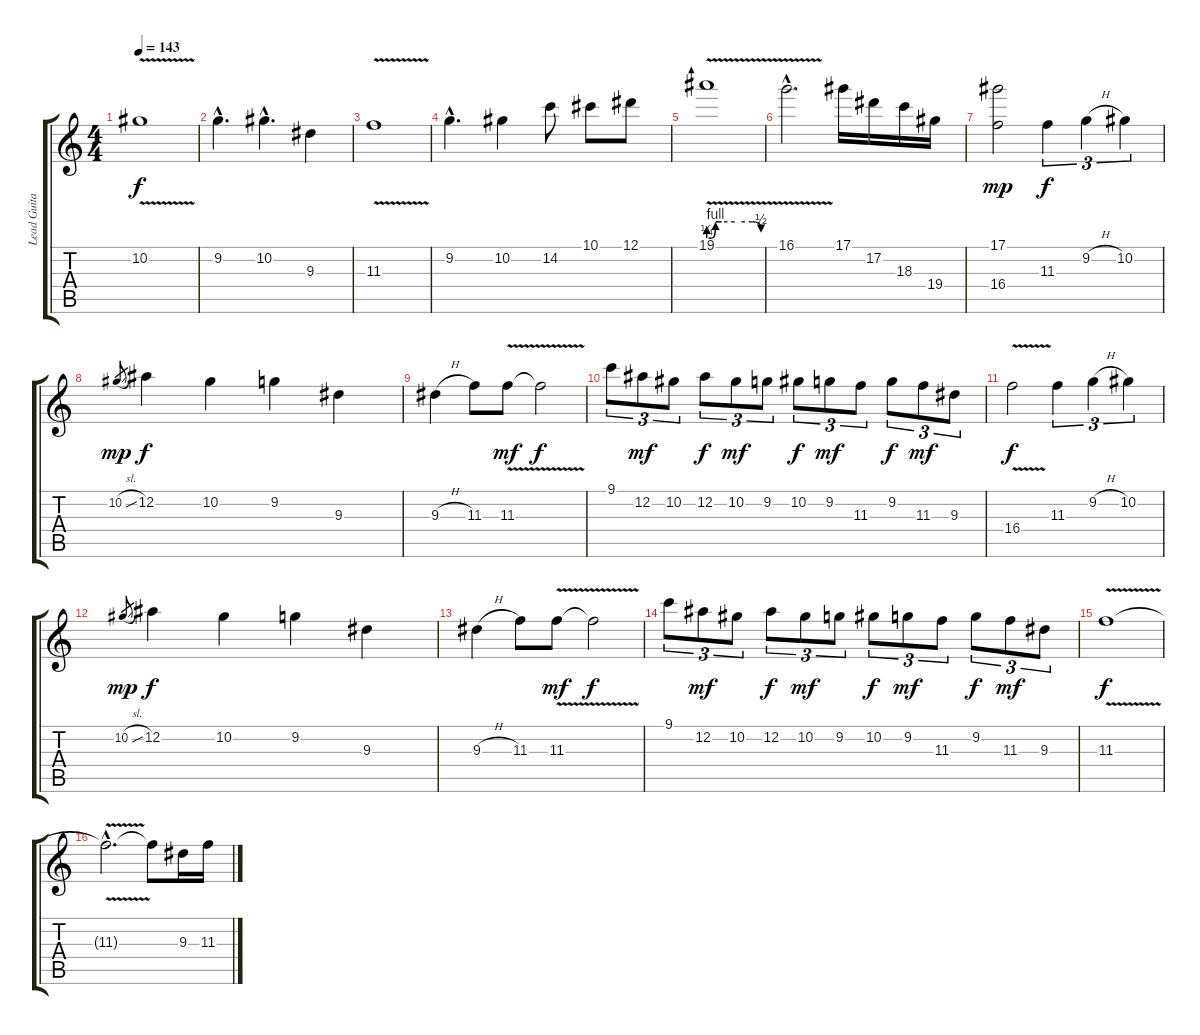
\track ("Lead Guitar" "Lead Guita") {instrument distortionguitar}
\staff {score tabs}
\tuning (Eb4 Bb3 Gb3 Db3 Ab2 Eb2) {hide}
\ts (4 4)
\tempo 143
\clef g2
\ks c
10.2{v}.1{dy f} |
9.2{hac}.4{d} 10.2{hac}.4{d} 9.3.4 |
11.3{v}.1 |
9.2{hac}.4{d} 10.2.4 14.2.8 10.1.8 12.1.8 |
19.1{be (custom 0 1 3 1 8 4 15 4 30 4 50 4 60 2) v}.1 |
16.1{v hac}.2{d} 17.1.16 17.2.16 18.3.16 19.4.16 |
(17.1 16.4).2{dy mp} 11.3.4{tu (3 2) dy f} 9.2{h}.4{tu (3 2)} 10.2.4{tu (3 2)} |
10.2{sl}.8{gr dy mp} 12.2.4{dy f} 10.2.4 9.2.4 9.3.4 |
9.3{h}.4 11.3.8 11.3{v}.8{dy mf} 11.3{v t}.2{dy f} |
9.1.8{tu (3 2)} 12.2.8{tu (3 2) dy mf} 10.2.8{tu (3 2)} 12.2.8{tu (3 2) dy f} 10.2.8{tu (3 2) dy mf} 9.2.8{tu (3 2)} 10.2.8{tu (3 2) dy f} 9.2.8{tu (3 2) dy mf} 11.3.8{tu (3 2)} 9.2.8{tu (3 2) dy f} 11.3.8{tu (3 2) dy mf} 9.3.8{tu (3 2)} |
16.4{v}.2{dy f} 11.3.4{tu (3 2)} 9.2{h}.4{tu (3 2)} 10.2.4{tu (3 2)} |
10.2{sl}.8{gr dy mp} 12.2.4{dy f} 10.2.4 9.2.4 9.3.4 |
9.3{h}.4 11.3.8 11.3{v}.8{dy mf} 11.3{v t}.2{dy f} |
9.1.8{tu (3 2)} 12.2.8{tu (3 2) dy mf} 10.2.8{tu (3 2)} 12.2.8{tu (3 2) dy f} 10.2.8{tu (3 2) dy mf} 9.2.8{tu (3 2)} 10.2.8{tu (3 2) dy f} 9.2.8{tu (3 2) dy mf} 11.3.8{tu (3 2)} 9.2.8{tu (3 2) dy f} 11.3.8{tu (3 2) dy mf} 9.3.8{tu (3 2)} |
11.3{v}.1{dy f} |
11.3{hac t}.2{d} 11.3{t}.8 9.3.16 11.3.16
